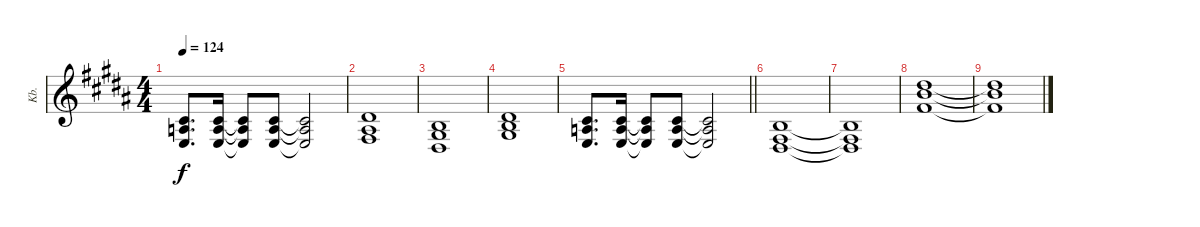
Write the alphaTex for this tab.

\track ("Kb." "Kb.") {instrument percussiveorgan}
\staff {score}
\tuning (E4 B3 G3 D3 A2 E2 B1) {hide}
\ts (4 4)
\tempo 124
\clef g2
\ks b
(2.2 2.3 2.4).8{d dy f} (2.2 2.3 2.4).16 (2.2{t} 2.3{t} 2.4{t}).8 (2.2 2.3 2.4).8 (2.2{t} 2.3{t} 2.4{t}).2 |
(4.2 3.3 4.4).1 |
(0.2 1.3 1.4).1 |
(0.2 1.3 13.4).1 |
\barLineRight lightlight
(2.2 2.3 2.4).8{d} (2.2 2.3 2.4).16 (2.2{t} 2.3{t} 2.4{t}).8 (2.2 2.3 2.4).8 (2.2{t} 2.3{t} 2.4{t}).2 |
(0.2 4.4 6.5).1{bd 240} |
(0.2{t} 4.4{t} 6.5{t}).1 |
(2.1 12.2 20.3).1{bd 240} |
(2.1{t} 12.2{t} 20.3{t}).1
